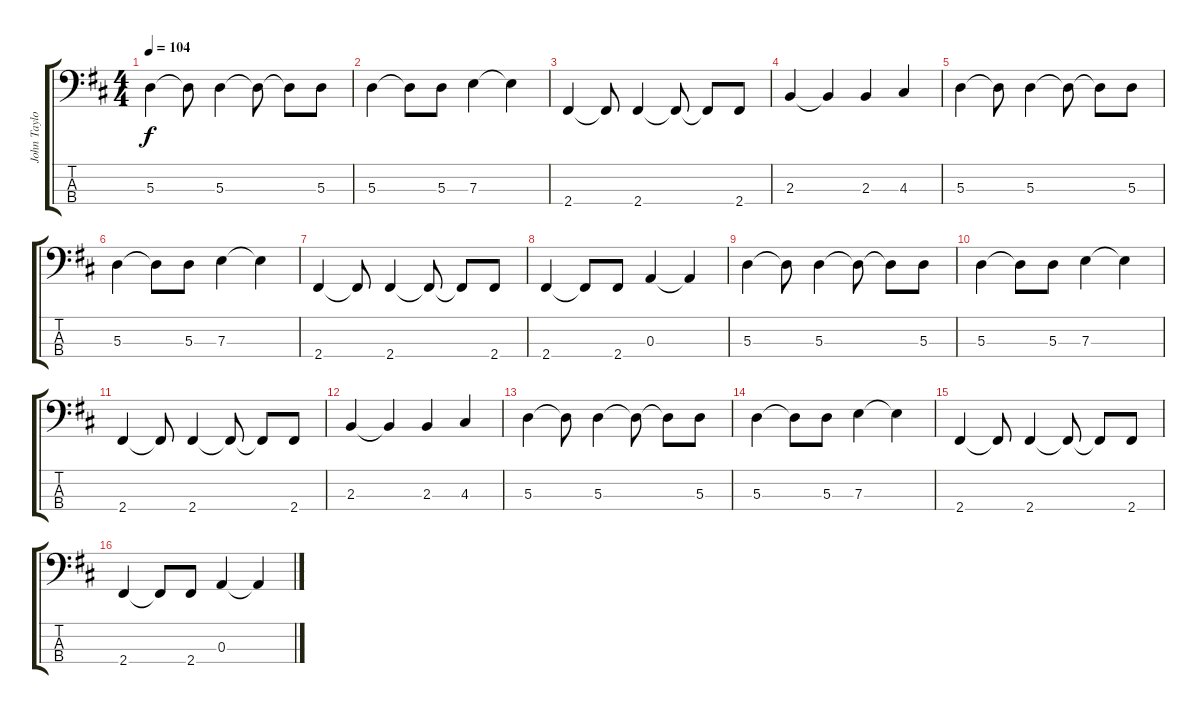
\track ("John Taylor" "John Taylo") {instrument electricbassfinger}
\staff {score tabs}
\tuning (G2 D2 A1 E1) {hide}
\ts (4 4)
\tempo 104
\clef f4
\ks d
5.3.4{dy f} 5.3{t}.8 5.3.4 5.3{t}.8 5.3{t}.8 5.3.8 |
5.3.4 5.3{t}.8 5.3.8 7.3.4 7.3{t}.4 |
2.4.4 2.4{t}.8 2.4.4 2.4{t}.8 2.4{t}.8 2.4.8 |
2.3.4 2.3{t}.4 2.3.4 4.3.4 |
5.3.4 5.3{t}.8 5.3.4 5.3{t}.8 5.3{t}.8 5.3.8 |
5.3.4 5.3{t}.8 5.3.8 7.3.4 7.3{t}.4 |
2.4.4 2.4{t}.8 2.4.4 2.4{t}.8 2.4{t}.8 2.4.8 |
2.4.4 2.4{t}.8 2.4.8 0.3.4 0.3{t}.4 |
5.3.4 5.3{t}.8 5.3.4 5.3{t}.8 5.3{t}.8 5.3.8 |
5.3.4 5.3{t}.8 5.3.8 7.3.4 7.3{t}.4 |
2.4.4 2.4{t}.8 2.4.4 2.4{t}.8 2.4{t}.8 2.4.8 |
2.3.4 2.3{t}.4 2.3.4 4.3.4 |
5.3.4 5.3{t}.8 5.3.4 5.3{t}.8 5.3{t}.8 5.3.8 |
5.3.4 5.3{t}.8 5.3.8 7.3.4 7.3{t}.4 |
2.4.4 2.4{t}.8 2.4.4 2.4{t}.8 2.4{t}.8 2.4.8 |
2.4.4 2.4{t}.8 2.4.8 0.3.4 0.3{t}.4
